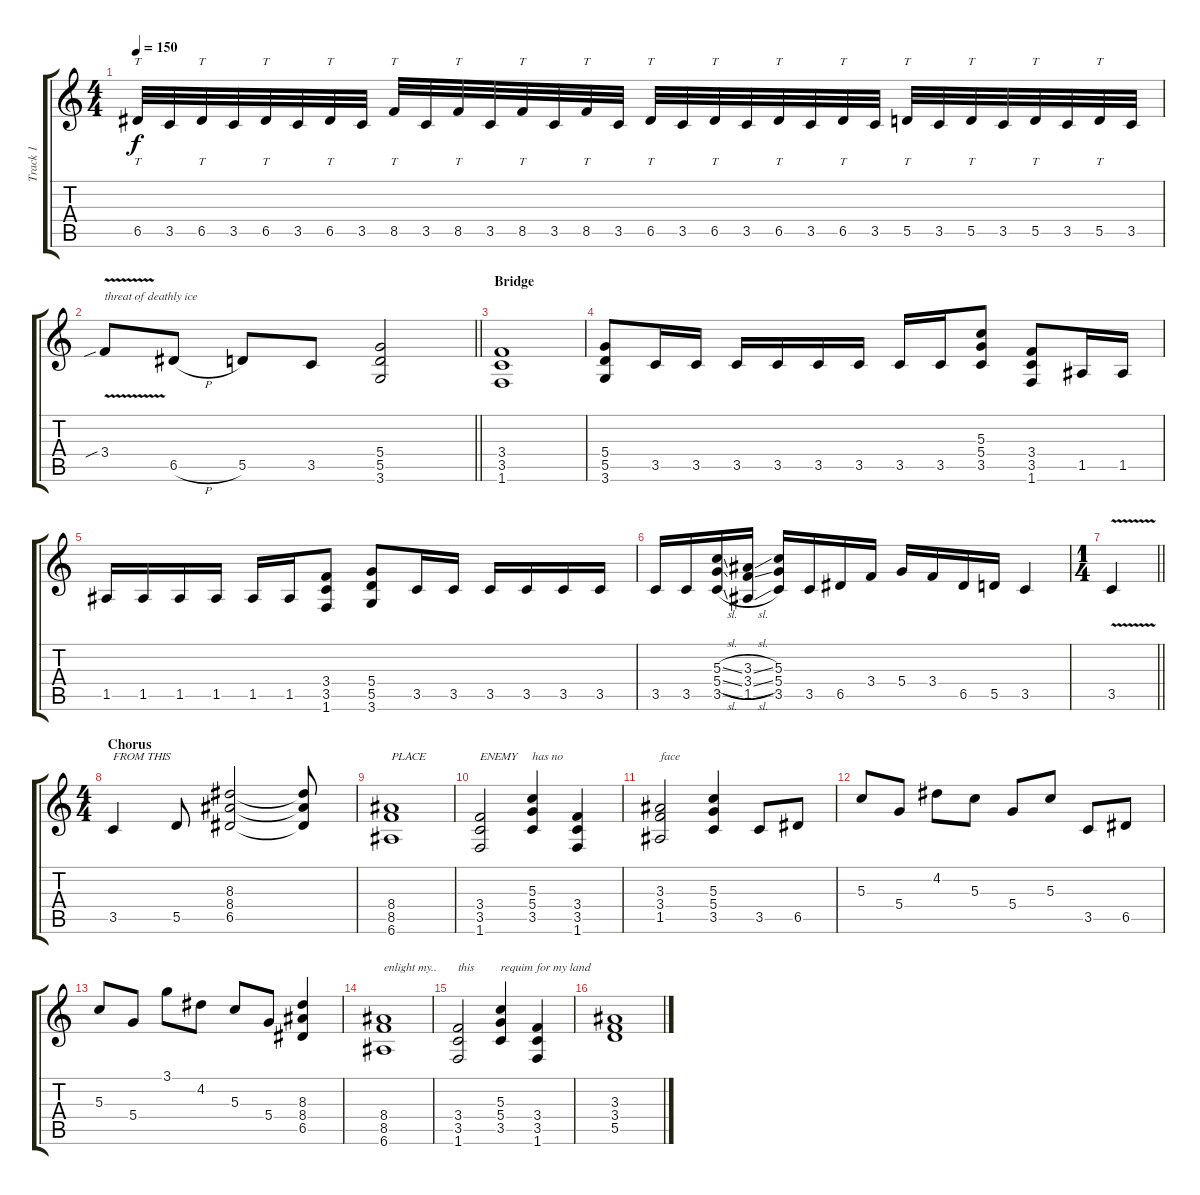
\track ("Track 1" "Track 1") {instrument overdrivenguitar}
\staff {score tabs}
\tuning (E4 B3 G3 D3 A2 E2) {hide}
\ts (4 4)
\tempo 150
\clef g2
\ks c
6.5.32{tt dy f} 3.5.32 6.5.32{tt} 3.5.32 6.5.32{tt} 3.5.32 6.5.32{tt} 3.5.32 8.5.32{tt} 3.5.32 8.5.32{tt} 3.5.32 8.5.32{tt} 3.5.32 8.5.32{tt} 3.5.32 6.5.32{tt} 3.5.32 6.5.32{tt} 3.5.32 6.5.32{tt} 3.5.32 6.5.32{tt} 3.5.32 5.5.32{tt} 3.5.32 5.5.32{tt} 3.5.32 5.5.32{tt} 3.5.32 5.5.32{tt} 3.5.32 |
\barLineRight lightlight
3.4{v sib}.8{txt "threat of deathly ice"} 6.5{h}.8 5.5.8 3.5.8 (5.4 5.5 3.6).2 |
\section ("" "Bridge")
(3.4 3.5 1.6).1 |
(5.4 5.5 3.6).8 3.5.16 3.5.16 3.5.16 3.5.16 3.5.16 3.5.16 3.5.16 3.5.16 (5.3 5.4 3.5).8 (3.4 3.5 1.6).8 1.5.16 1.5.16 |
1.5.16 1.5.16 1.5.16 1.5.16 1.5.16 1.5.16 (3.4 3.5 1.6).8 (5.4 5.5 3.6).8 3.5.16 3.5.16 3.5.16 3.5.16 3.5.16 3.5.16 |
3.5.16 3.5.16 (5.3{sl} 5.4{sl} 3.5{sl}).16 (3.3{sl} 3.4{sl} 1.5{sl}).16 (5.3 5.4 3.5).16 3.5.16 6.5.16 3.4.16 5.4.16 3.4.16 6.5.16 5.5.16 3.5.4 |
\ts (1 4)
\barLineRight lightlight
3.5{v}.4 |
\ts (4 4)
\section ("" "Chorus")
3.5.4{txt "FROM THIS"} 5.5.8 (8.3 8.4 6.5).2 (8.3{t} 8.4{t} 6.5{t}).8 |
(8.4 8.5 6.6).1{txt "PLACE"} |
(3.4 3.5 1.6).2{txt "ENEMY"} (5.3 5.4 3.5).4{txt "has no "} (3.4 3.5 1.6).4 |
(3.3 3.4 1.5).2{txt "face"} (5.3 5.4 3.5).4 3.5.8 6.5.8 |
5.3.8 5.4.8 4.2.8 5.3.8 5.4.8 5.3.8 3.5.8 6.5.8 |
5.3.8 5.4.8 3.1.8 4.2.8 5.3.8 5.4.8 (8.3 8.4 6.5).4 |
(8.4 8.5 6.6).1{txt "enlight my.."} |
(3.4 3.5 1.6).2{txt "this "} (5.3 5.4 3.5).4{txt "requim for my land"} (3.4 3.5 1.6).4 |
(3.3 3.4 5.5).1
